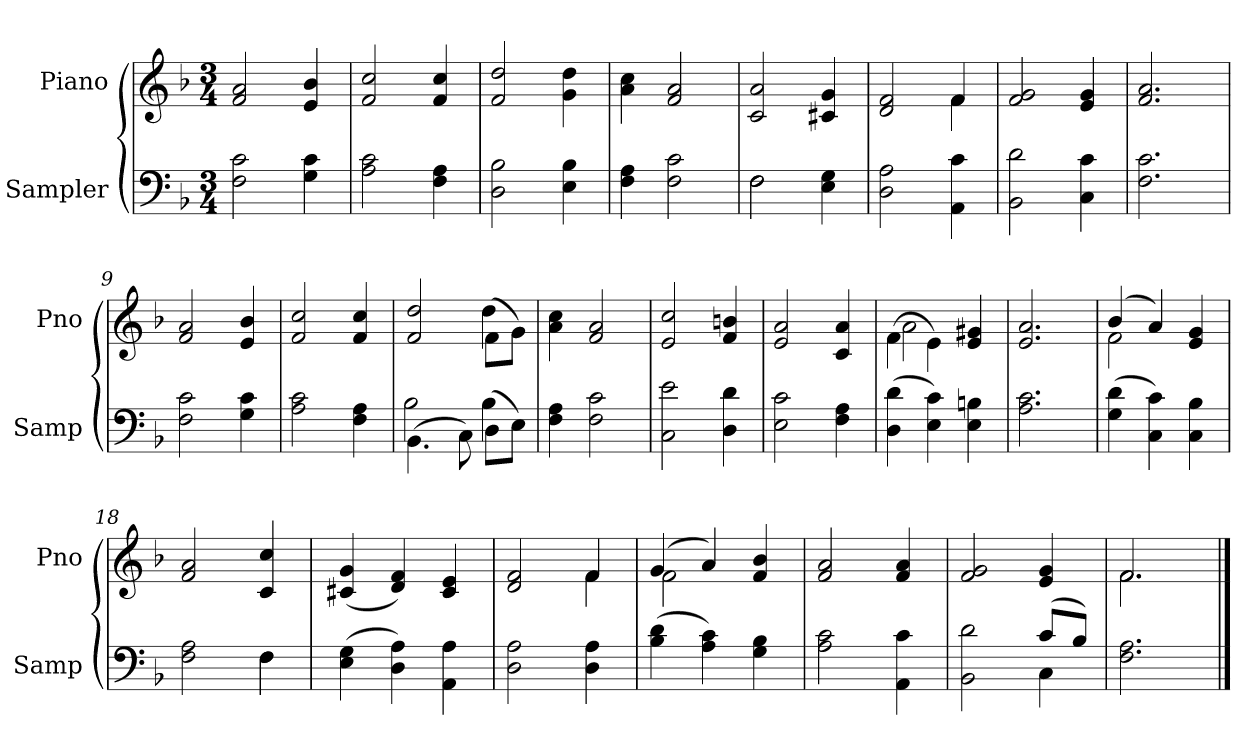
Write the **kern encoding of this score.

**kern	**kern
*part2	*part1
*staff2	*staff1
*I"Sampler	*I"Piano
*I'Samp	*I'Pno
*clefF4	*clefG2
*k[b-]	*k[b-]
*F:	*F:
*M3/4	*M3/4
=1	=1
2F 2c	2f 2a
4G 4c	4e 4b-
=2	=2
2A 2c	2f 2cc
4F 4A	4f 4cc
=3	=3
2D 2B-	2f 2dd
4E 4B-	4g 4dd
=4	=4
4F 4A	4a 4cc
2F 2c	2f 2a
=5	=5
*^	*
2F\	2F	2c 2a
4E 4G	4ryy	4c#X 4g
*v	*v	*
=6	=6
*	*^
2D 2A	2d 2f	2ryy
4AA 4c	4f/	4f
*	*v	*v
=7	=7
2BB- 2d	2f 2g
4C 4c	4e 4g
=8	=8
2.F 2.c	2.f 2.a
=9	=9
2F 2c	2f 2a
4G 4c	4e 4b-
=10	=10
2A 2c	2f 2cc
4F 4A	4f 4cc
=11	=11
*^	*^
(4.BB-\	2B-	2f 2dd	2ryy
8C\)	.	.	.
(8D\L	4B-	(8f\L	4dd
8E\J)	.	8g\J)	.
*v	*v	*	*
*	*v	*v
=12	=12
4F 4A	4a 4cc
2F 2c	2f 2a
=13	=13
2C 2e	2e 2cc
4D 4d	4f 4bn
=14	=14
2E 2c	2e 2a
4F 4A	4c 4a
=15	=15
*	*^
(4D 4d	(4f\	2a
4E 4c)	4e\)	.
4E 4Bn	4e 4g#X	4ryy
*	*v	*v
=16	=16
2.A 2.c	2.e 2.a
=17	=17
*	*^
(4G 4d	(4b-/	2f
4C 4c)	4a/)	.
4C 4B-	4e 4g	4ryy
*	*v	*v
=18	=18
*^	*
2F 2A	2ryy	2f 2a
4F\	4F	4c 4cc
*v	*v	*
=19	=19
(4E 4G	(4c#X 4g
4D 4A)	4d 4f)
4AA 4A	4c# 4e
=20	=20
*	*^
2D 2A	2d 2f	2ryy
4D 4A	4f/	4f
=21	=21	=21
(4B- 4d	(4g/	2f
4A 4c)	4a/)	.
4G 4B-	4f 4b-	4ryy
*	*v	*v
=22	=22
2A 2c	2f 2a
4AA 4c	4f 4a
=23	=23
*^	*
2BB- 2d	2ryy	2f 2g
(8c/L	4C	4e 4g
8B-/J)	.	.
*v	*v	*
=24	=24
*	*^
2.F 2.A	2.f/	2.f
*	*v	*v
==	==
*-	*-
